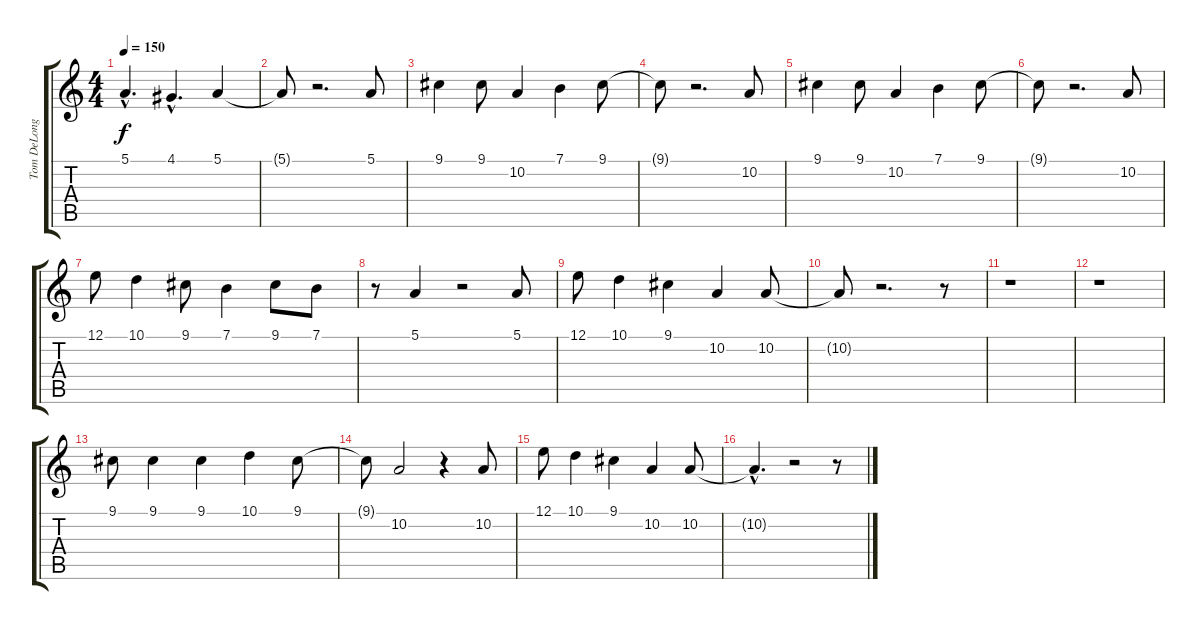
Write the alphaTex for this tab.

\track ("Tom DeLonges(voice)" "Tom DeLong") {instrument clarinet}
\staff {score tabs}
\tuning (E4 B3 G3 D3 A2 E2) {hide}
\ts (4 4)
\tempo 150
\clef g2
\ks c
5.1{hac}.4{d dy f} 4.1{hac}.4{d} 5.1.4 |
5.1{t}.8 r.2{d} 5.1.8 |
9.1.4 9.1.8 10.2.4 7.1.4 9.1.8 |
9.1{t}.8 r.2{d} 10.2.8 |
9.1.4 9.1.8 10.2.4 7.1.4 9.1.8 |
9.1{t}.8 r.2{d} 10.2.8 |
12.1.8 10.1.4 9.1.8 7.1.4 9.1.8 7.1.8 |
r.8 5.1.4 r.2 5.1.8 |
12.1.8 10.1.4 9.1.4 10.2.4 10.2.8 |
10.2{t}.8 r.2{d} r.8 |
r.1 |
r.1 |
9.1.8 9.1.4 9.1.4 10.1.4 9.1.8 |
9.1{t}.8 10.2.2 r.4 10.2.8 |
12.1.8 10.1.4 9.1.4 10.2.4 10.2.8 |
10.2{hac t}.4{d} r.2 r.8
